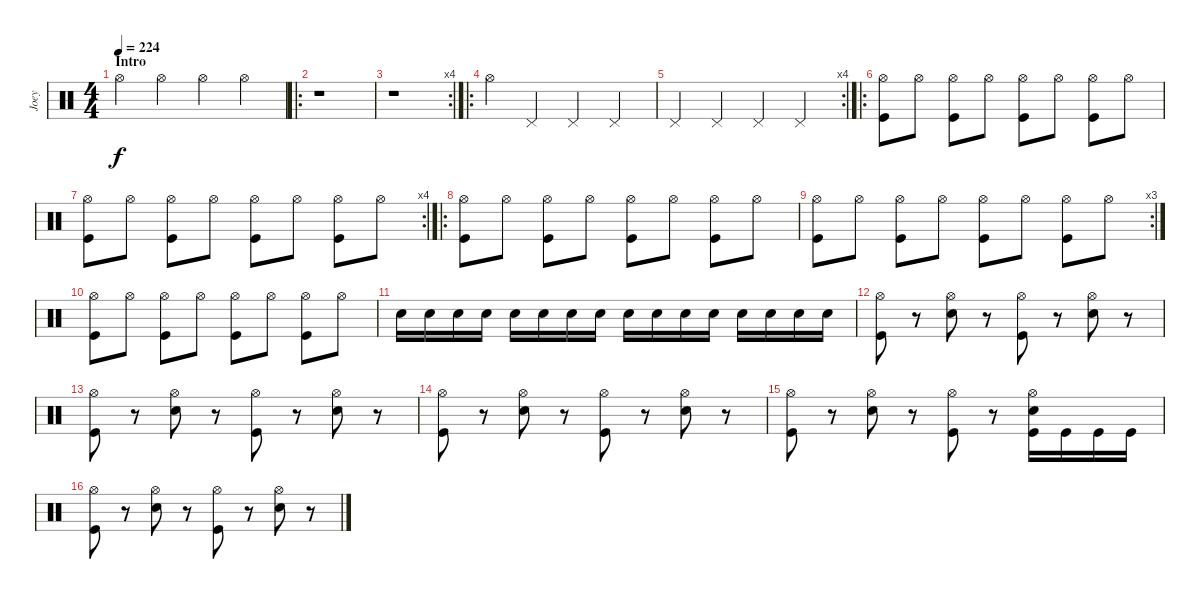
\track ("Joey" "Joey") {instrument percussion}
\staff {score}
\articulation defaults
\ts (4 4)
\section ("" "Intro")
\tempo 224
\clef neutral
\ks c "Hi-Hat (open)".4{dy f} "Hi-Hat (open)".4 "Hi-Hat (open)".4 "Hi-Hat (open)".4
|
\ro
r.1 |
\rc 4
r.1 |
\ro "Hi-Hat (open)".4 "Pedal Hi-Hat (hit)".4 "Pedal Hi-Hat (hit)".4 "Pedal Hi-Hat (hit)".4
|
\rc 4 "Pedal Hi-Hat (hit)".4 "Pedal Hi-Hat (hit)".4 "Pedal Hi-Hat (hit)".4 "Pedal Hi-Hat (hit)".4
|
\ro
("Hi-Hat (open)" "Kick (hit)").8 "Hi-Hat (open)".8 ("Hi-Hat (open)" "Kick (hit)").8 "Hi-Hat (open)".8 ("Hi-Hat (open)" "Kick (hit)").8 "Hi-Hat (open)".8 ("Hi-Hat (open)" "Kick (hit)").8 "Hi-Hat (open)".8 |
\rc 4
("Hi-Hat (open)" "Kick (hit)").8 "Hi-Hat (open)".8 ("Hi-Hat (open)" "Kick (hit)").8 "Hi-Hat (open)".8 ("Hi-Hat (open)" "Kick (hit)").8 "Hi-Hat (open)".8 ("Hi-Hat (open)" "Kick (hit)").8 "Hi-Hat (open)".8 |
\ro
("Hi-Hat (open)" "Kick (hit)").8 "Hi-Hat (open)".8 ("Hi-Hat (open)" "Kick (hit)").8 "Hi-Hat (open)".8 ("Hi-Hat (open)" "Kick (hit)").8 "Hi-Hat (open)".8 ("Hi-Hat (open)" "Kick (hit)").8 "Hi-Hat (open)".8 |
\rc 3
("Hi-Hat (open)" "Kick (hit)").8 "Hi-Hat (open)".8 ("Hi-Hat (open)" "Kick (hit)").8 "Hi-Hat (open)".8 ("Hi-Hat (open)" "Kick (hit)").8 "Hi-Hat (open)".8 ("Hi-Hat (open)" "Kick (hit)").8 "Hi-Hat (open)".8 |
("Hi-Hat (open)" "Kick (hit)").8 "Hi-Hat (open)".8 ("Hi-Hat (open)" "Kick (hit)").8 "Hi-Hat (open)".8 ("Hi-Hat (open)" "Kick (hit)").8 "Hi-Hat (open)".8 ("Hi-Hat (open)" "Kick (hit)").8 "Hi-Hat (open)".8 |
"Snare (hit) 2".16 "Snare (hit) 2".16 "Snare (hit) 2".16 "Snare (hit) 2".16 "Snare (hit) 2".16 "Snare (hit) 2".16 "Snare (hit) 2".16 "Snare (hit) 2".16 "Snare (hit) 2".16 "Snare (hit) 2".16 "Snare (hit) 2".16 "Snare (hit) 2".16 "Snare (hit) 2".16 "Snare (hit) 2".16 "Snare (hit) 2".16 "Snare (hit) 2".16 |
("Hi-Hat (open)" "Kick (hit)").8 r.8 ("Hi-Hat (open)" "Snare (hit) 2").8 r.8 ("Hi-Hat (open)" "Kick (hit)").8 r.8 ("Hi-Hat (open)" "Snare (hit) 2").8 r.8 |
("Hi-Hat (open)" "Kick (hit)").8 r.8 ("Hi-Hat (open)" "Snare (hit) 2").8 r.8 ("Hi-Hat (open)" "Kick (hit)").8 r.8 ("Hi-Hat (open)" "Snare (hit) 2").8 r.8 |
("Hi-Hat (open)" "Kick (hit)").8 r.8 ("Hi-Hat (open)" "Snare (hit) 2").8 r.8 ("Hi-Hat (open)" "Kick (hit)").8 r.8 ("Hi-Hat (open)" "Snare (hit) 2").8 r.8 |
("Hi-Hat (open)" "Kick (hit)").8 r.8 ("Hi-Hat (open)" "Snare (hit) 2").8 r.8 ("Hi-Hat (open)" "Kick (hit)").8 r.8 ("Hi-Hat (open)" "Snare (hit) 2" "Kick (hit)").16 "Kick (hit)".16 "Kick (hit)".16 "Kick (hit)".16 |
("Hi-Hat (open)" "Kick (hit)").8 r.8 ("Hi-Hat (open)" "Snare (hit) 2").8 r.8 ("Hi-Hat (open)" "Kick (hit)").8 r.8 ("Hi-Hat (open)" "Snare (hit) 2").8 r.8
